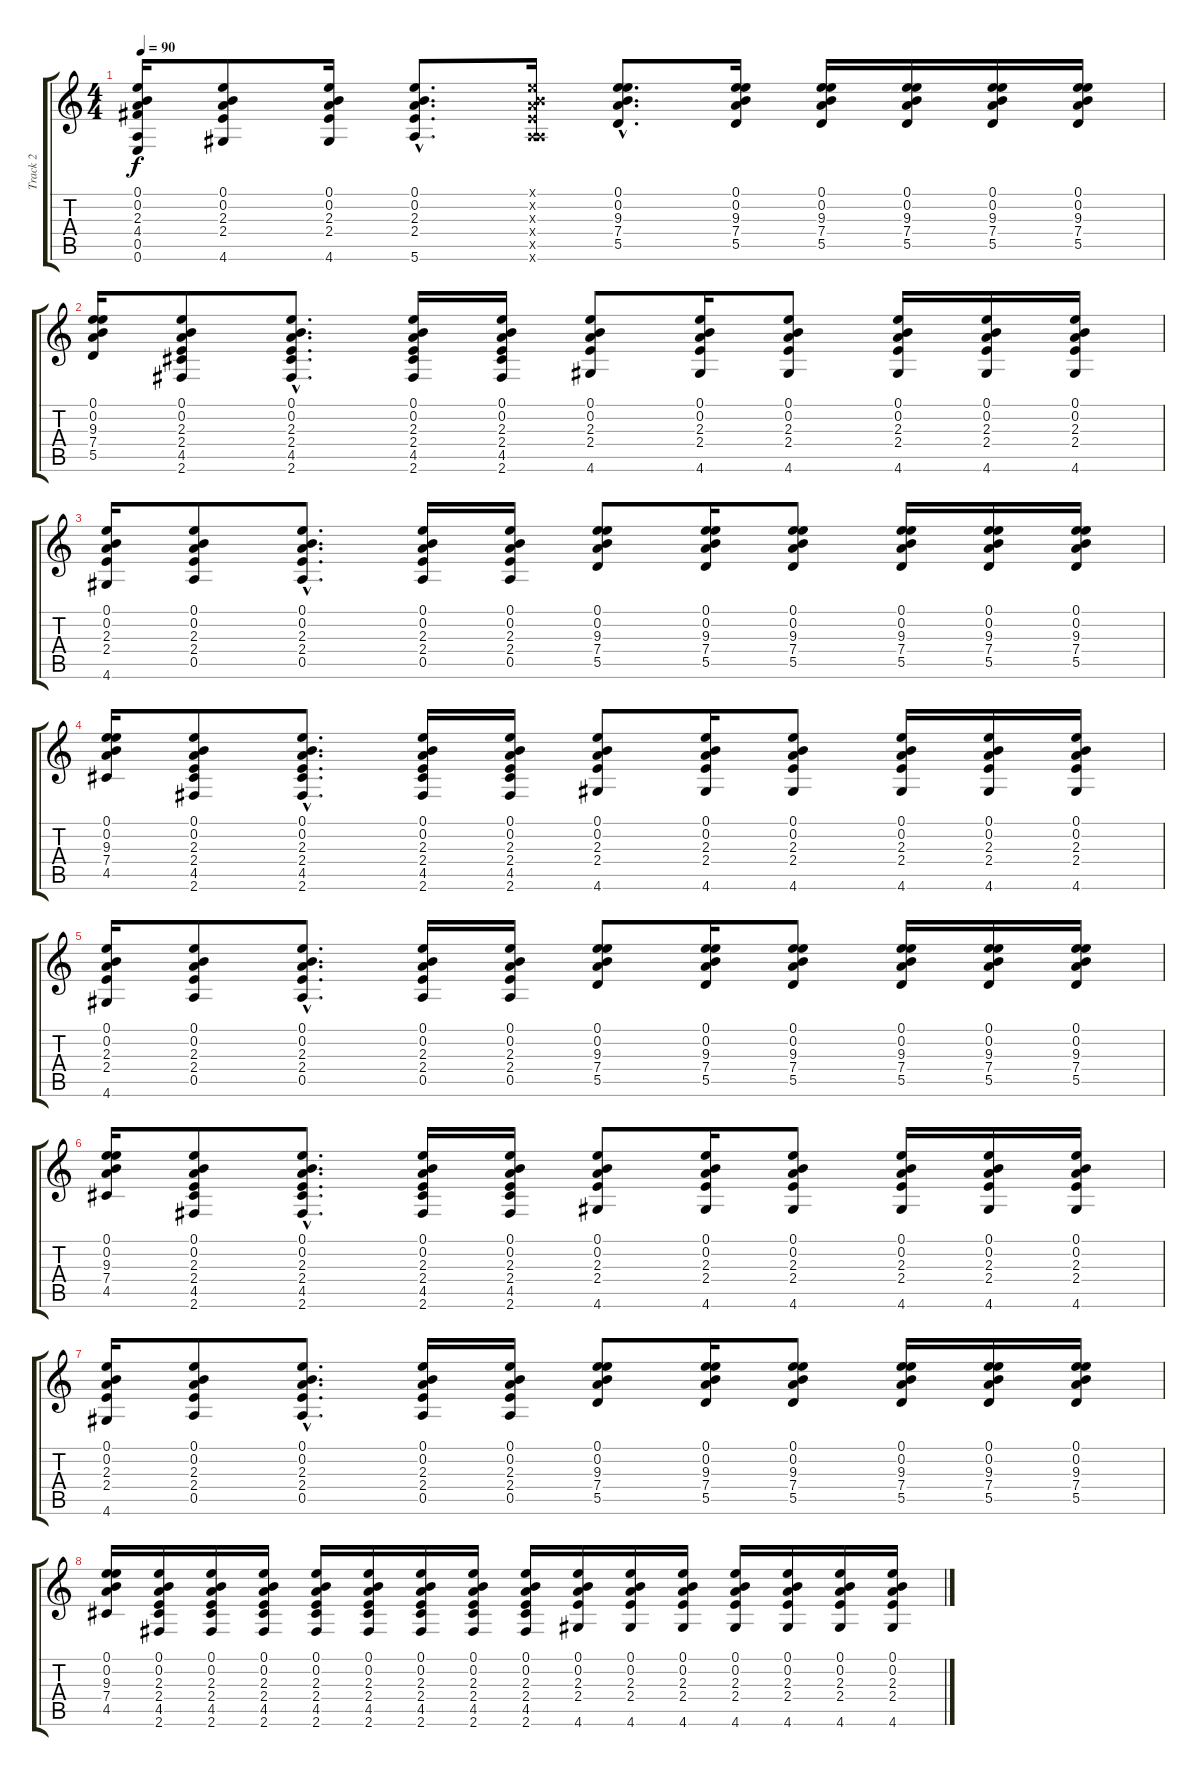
\track ("Track 2" "Track 2") {instrument acousticguitarsteel}
\staff {score tabs}
\tuning (E4 B3 G3 D3 A2 E2) {hide}
\ts (4 4)
\tempo 90
\clef g2
\ks c
(0.1 0.2 2.3 4.4 0.5 0.6).16{dy f} (0.1 0.2 2.3 2.4 4.6).8 (0.1 0.2 2.3 2.4 4.6).16 (0.1{hac} 0.2{hac} 2.3{hac} 2.4{hac} 5.6{hac}).8{d} (0.1{x} 0.2{x} 2.3{x} 2.4{x} 0.5{x} 5.6{x}).16 (0.1{hac} 0.2{hac} 9.3{hac} 7.4{hac} 5.5{hac}).8{d} (0.1 0.2 9.3 7.4 5.5).16 (0.1 0.2 9.3 7.4 5.5).16 (0.1 0.2 9.3 7.4 5.5).16 (0.1 0.2 9.3 7.4 5.5).16 (0.1 0.2 9.3 7.4 5.5).16 |
(0.1 0.2 9.3 7.4 5.5).16 (0.1 0.2 2.3 2.4 4.5 2.6).8 (0.1{hac} 0.2{hac} 2.3{hac} 2.4{hac} 4.5{hac} 2.6{hac}).8{d} (0.1 0.2 2.3 2.4 4.5 2.6).16 (0.1 0.2 2.3 2.4 4.5 2.6).16 (0.1 0.2 2.3 2.4 4.6).8 (0.1 0.2 2.3 2.4 4.6).16 (0.1 0.2 2.3 2.4 4.6).8 (0.1 0.2 2.3 2.4 4.6).16 (0.1 0.2 2.3 2.4 4.6).16 (0.1 0.2 2.3 2.4 4.6).16 |
(0.1 0.2 2.3 2.4 4.6).16 (0.1 0.2 2.3 2.4 0.5).8 (0.1{hac} 0.2{hac} 2.3{hac} 2.4{hac} 0.5{hac}).8{d} (0.1 0.2 2.3 2.4 0.5).16 (0.1 0.2 2.3 2.4 0.5).16 (0.1 0.2 9.3 7.4 5.5).8 (0.1 0.2 9.3 7.4 5.5).16 (0.1 0.2 9.3 7.4 5.5).8 (0.1 0.2 9.3 7.4 5.5).16 (0.1 0.2 9.3 7.4 5.5).16 (0.1 0.2 9.3 7.4 5.5).16 |
(0.1 0.2 9.3 7.4 4.5).16 (0.1 0.2 2.3 2.4 4.5 2.6).8 (0.1{hac} 0.2{hac} 2.3{hac} 2.4{hac} 4.5{hac} 2.6{hac}).8{d} (0.1 0.2 2.3 2.4 4.5 2.6).16 (0.1 0.2 2.3 2.4 4.5 2.6).16 (0.1 0.2 2.3 2.4 4.6).8 (0.1 0.2 2.3 2.4 4.6).16 (0.1 0.2 2.3 2.4 4.6).8 (0.1 0.2 2.3 2.4 4.6).16 (0.1 0.2 2.3 2.4 4.6).16 (0.1 0.2 2.3 2.4 4.6).16 |
(0.1 0.2 2.3 2.4 4.6).16 (0.1 0.2 2.3 2.4 0.5).8 (0.1{hac} 0.2{hac} 2.3{hac} 2.4{hac} 0.5{hac}).8{d} (0.1 0.2 2.3 2.4 0.5).16 (0.1 0.2 2.3 2.4 0.5).16 (0.1 0.2 9.3 7.4 5.5).8 (0.1 0.2 9.3 7.4 5.5).16 (0.1 0.2 9.3 7.4 5.5).8 (0.1 0.2 9.3 7.4 5.5).16 (0.1 0.2 9.3 7.4 5.5).16 (0.1 0.2 9.3 7.4 5.5).16 |
(0.1 0.2 9.3 7.4 4.5).16 (0.1 0.2 2.3 2.4 4.5 2.6).8 (0.1{hac} 0.2{hac} 2.3{hac} 2.4{hac} 4.5{hac} 2.6{hac}).8{d} (0.1 0.2 2.3 2.4 4.5 2.6).16 (0.1 0.2 2.3 2.4 4.5 2.6).16 (0.1 0.2 2.3 2.4 4.6).8 (0.1 0.2 2.3 2.4 4.6).16 (0.1 0.2 2.3 2.4 4.6).8 (0.1 0.2 2.3 2.4 4.6).16 (0.1 0.2 2.3 2.4 4.6).16 (0.1 0.2 2.3 2.4 4.6).16 |
(0.1 0.2 2.3 2.4 4.6).16 (0.1 0.2 2.3 2.4 0.5).8 (0.1{hac} 0.2{hac} 2.3{hac} 2.4{hac} 0.5{hac}).8{d} (0.1 0.2 2.3 2.4 0.5).16 (0.1 0.2 2.3 2.4 0.5).16 (0.1 0.2 9.3 7.4 5.5).8 (0.1 0.2 9.3 7.4 5.5).16 (0.1 0.2 9.3 7.4 5.5).8 (0.1 0.2 9.3 7.4 5.5).16 (0.1 0.2 9.3 7.4 5.5).16 (0.1 0.2 9.3 7.4 5.5).16 |
(0.1 0.2 9.3 7.4 4.5).16 (0.1 0.2 2.3 2.4 4.5 2.6).16 (0.1 0.2 2.3 2.4 4.5 2.6).16 (0.1 0.2 2.3 2.4 4.5 2.6).16 (0.1 0.2 2.3 2.4 4.5 2.6).16 (0.1 0.2 2.3 2.4 4.5 2.6).16 (0.1 0.2 2.3 2.4 4.5 2.6).16 (0.1 0.2 2.3 2.4 4.5 2.6).16 (0.1 0.2 2.3 2.4 4.5 2.6).16 (0.1 0.2 2.3 2.4 4.6).16 (0.1 0.2 2.3 2.4 4.6).16 (0.1 0.2 2.3 2.4 4.6).16 (0.1 0.2 2.3 2.4 4.6).16 (0.1 0.2 2.3 2.4 4.6).16 (0.1 0.2 2.3 2.4 4.6).16 (0.1 0.2 2.3 2.4 4.6).16
